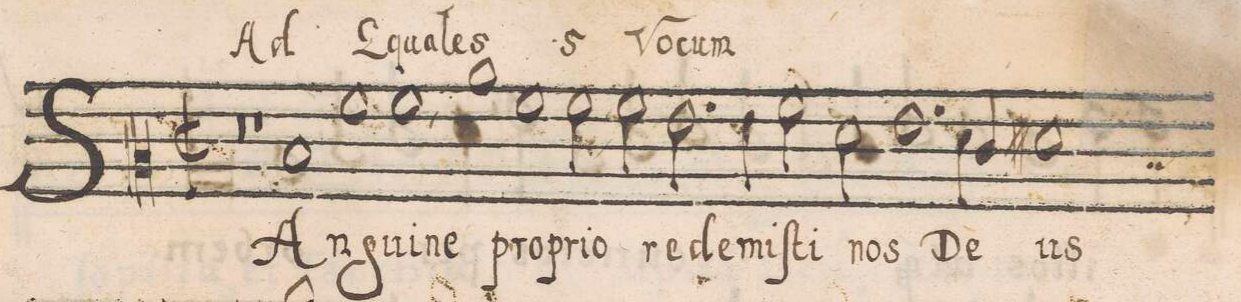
**kern	**text
*I"CANTVS	*
*clefC2	*
*k[]	*
*met(c|)	*
*M2/1	*
0r	.
=2	=2
1r	.
1d	SAn-
=3	=3
1a	-gui-
1a,	-ne
=4	=4
1cc	pro-
1a	.
=5	=5
2a\	-pri-
2a,\	-o
2.g\	re-
4g\	-de-
=6	=6
2a\	-ſti
2f\	nos
1.g	De-
=7	=7
4f\	.
4e/	.
*custos:d	*
1f#X	-us
=8	=8
*-	*-
